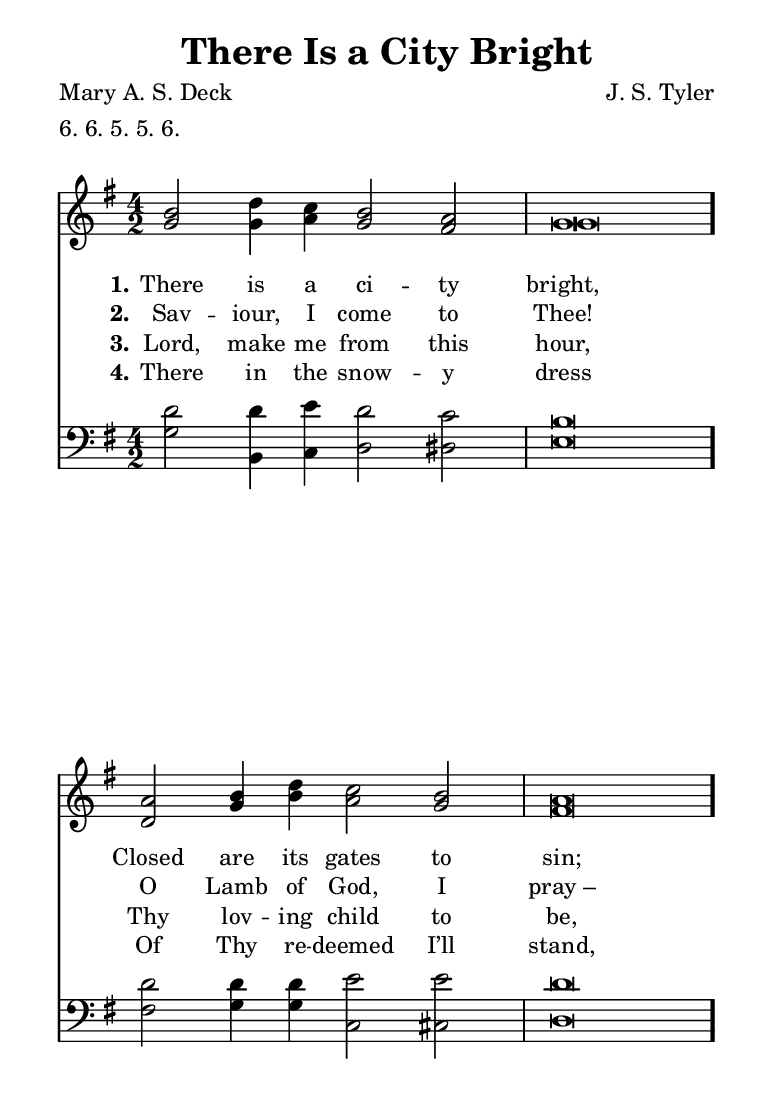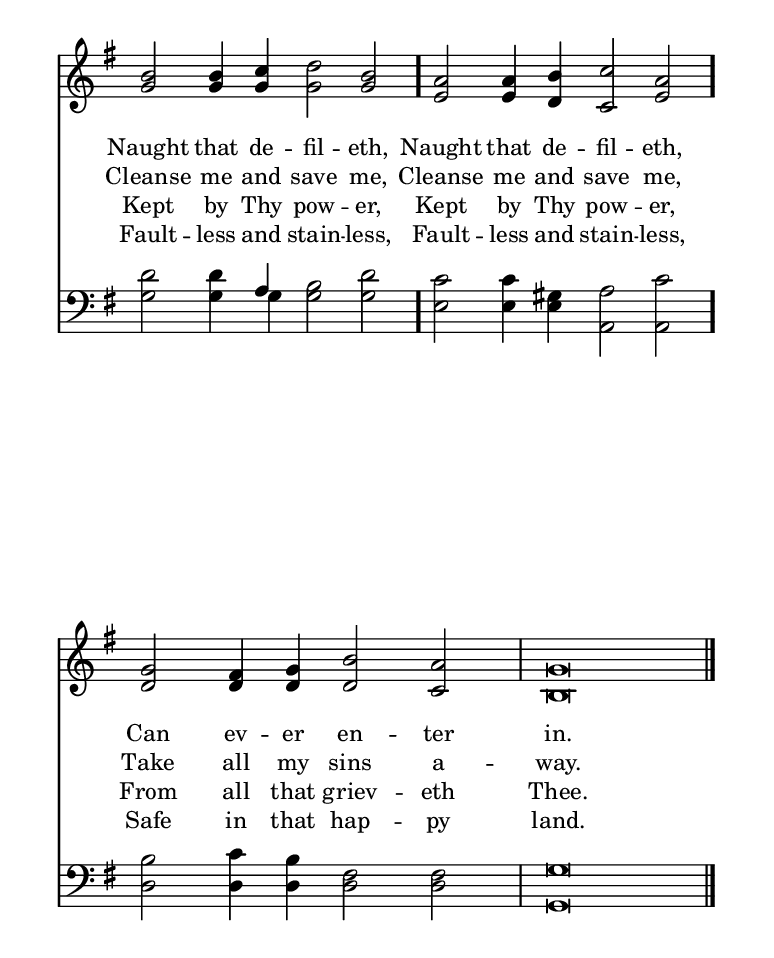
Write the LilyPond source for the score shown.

\include "common/global.ily"
\paper {
  \include "common/paper.ily"
  ragged-last-bottom = ##t
  system-system-spacing.padding = 11
}

\header{
  %children
  hymnnumber = "360"
  title = "There Is a City Bright"
  tunename = "City Bright"
  meter = "6. 6. 5. 5. 6."
  poet = "Mary A. S. Deck"
  composer = "J. S. Tyler"
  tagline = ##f
}

global = {
  \include "common/overrides.ily"
  \override Staff.TimeSignature.style = #'numbered
  \time 4/2
  \override Score.MetronomeMark.transparent = ##t % hide all fermata changes too
  \tempo 2=80
  \key g \major
  \autoBeamOff
}

patternA = { c2 c4 c c2 c | c\breve | }

notesSoprano = {
\global
\relative c'' {

  \changePitch \patternA { b d c b a | g }
  \changePitch \patternA { a b d c b | a }
  \changePitch \patternA { b b c d b }
  \changePitch \patternA { a a b c a }
  \changePitch \patternA { g fis g b a | g }

  \bar "|."

}
}

notesAlto = {
\global
\relative e' {

  \changePitch \patternA { g g a g fis | g }
  \changePitch \patternA { d g b a g | fis }
  \changePitch \patternA { g g g g g }
  \changePitch \patternA { e e d c e }
  \changePitch \patternA { d d d d c | b }

}
}

notesTenor = {
\global
\relative a {

  \changePitch \patternA { d d e d c | b }
  \changePitch \patternA { d d d e e | d }
  \changePitch \patternA { d d a b d }
  \changePitch \patternA { c c gis a c }
  \changePitch \patternA { b c b fis fis | g }

}
}

notesBass = {
\global
\relative f {

  \changePitch \patternA { g b, c d dis | e }
  \changePitch \patternA { fis g g c, cis | d }
  \changePitch \patternA { g g g g g }
  \changePitch \patternA { e e e a, a }
  \changePitch \patternA { d d d d d | g, }

}
}

wordsA = \lyricmode {
\set stanza = "1."

There is a ci -- ty bright, \bar "."
Closed are its gates to sin; \bar "."
Naught that de -- fil -- eth, \bar "."
Naught that de -- fil -- eth, \bar "."
Can ev -- er en -- ter in. \bar "."

}

wordsB = \lyricmode {
\set stanza = "2."

Sav -- iour, I come to Thee!
O Lamb of God, I pray_–
Cleanse me and save me,
Cleanse me and save me,
Take all my sins a -- way.

}

wordsC = \lyricmode {
\set stanza = "3."

Lord, make me from this hour,
Thy lov -- ing child to be,
Kept by Thy pow -- er,
Kept by Thy pow -- er,
From all that griev -- eth Thee.

}

wordsD = \lyricmode {
\set stanza = "4."

There in the snow -- y dress
Of Thy re -- deemed I’ll stand,
Fault -- less and stain -- less,
Fault -- less and stain -- less,
Safe in that hap -- py land.

}

\score {
  \context ChoirStaff <<
    \context Staff = upper <<
      \set Staff.autoBeaming = ##f
      \set ChoirStaff.systemStartDelimiter = #'SystemStartBar
      \set ChoirStaff.printPartCombineTexts = ##f
      \partcombine #'(2 . 11) \notesSoprano \notesAlto
      \context NullVoice = sopranos { \voiceOne << \notesSoprano >> }
      \context Lyrics = one   \lyricsto sopranos \wordsA
      \context Lyrics = two   \lyricsto sopranos \wordsB
      \context Lyrics = three \lyricsto sopranos \wordsC
      \context Lyrics = four  \lyricsto sopranos \wordsD
    >>
    \context Staff = men <<
      \set Staff.autoBeaming = ##f
      \clef bass
      \set ChoirStaff.printPartCombineTexts = ##f
      \partcombine #'(2 . 11) \notesTenor \notesBass
    >>
  >>
  \layout {
    \include "common/layout.ily"
  }
  \midi{
    \include "common/midi.ily"
  }
}

\version "2.19.49"  % necessary for upgrading to future LilyPond versions.

% vi:set et ts=2 sw=2 ai nocindent syntax=lilypond:
